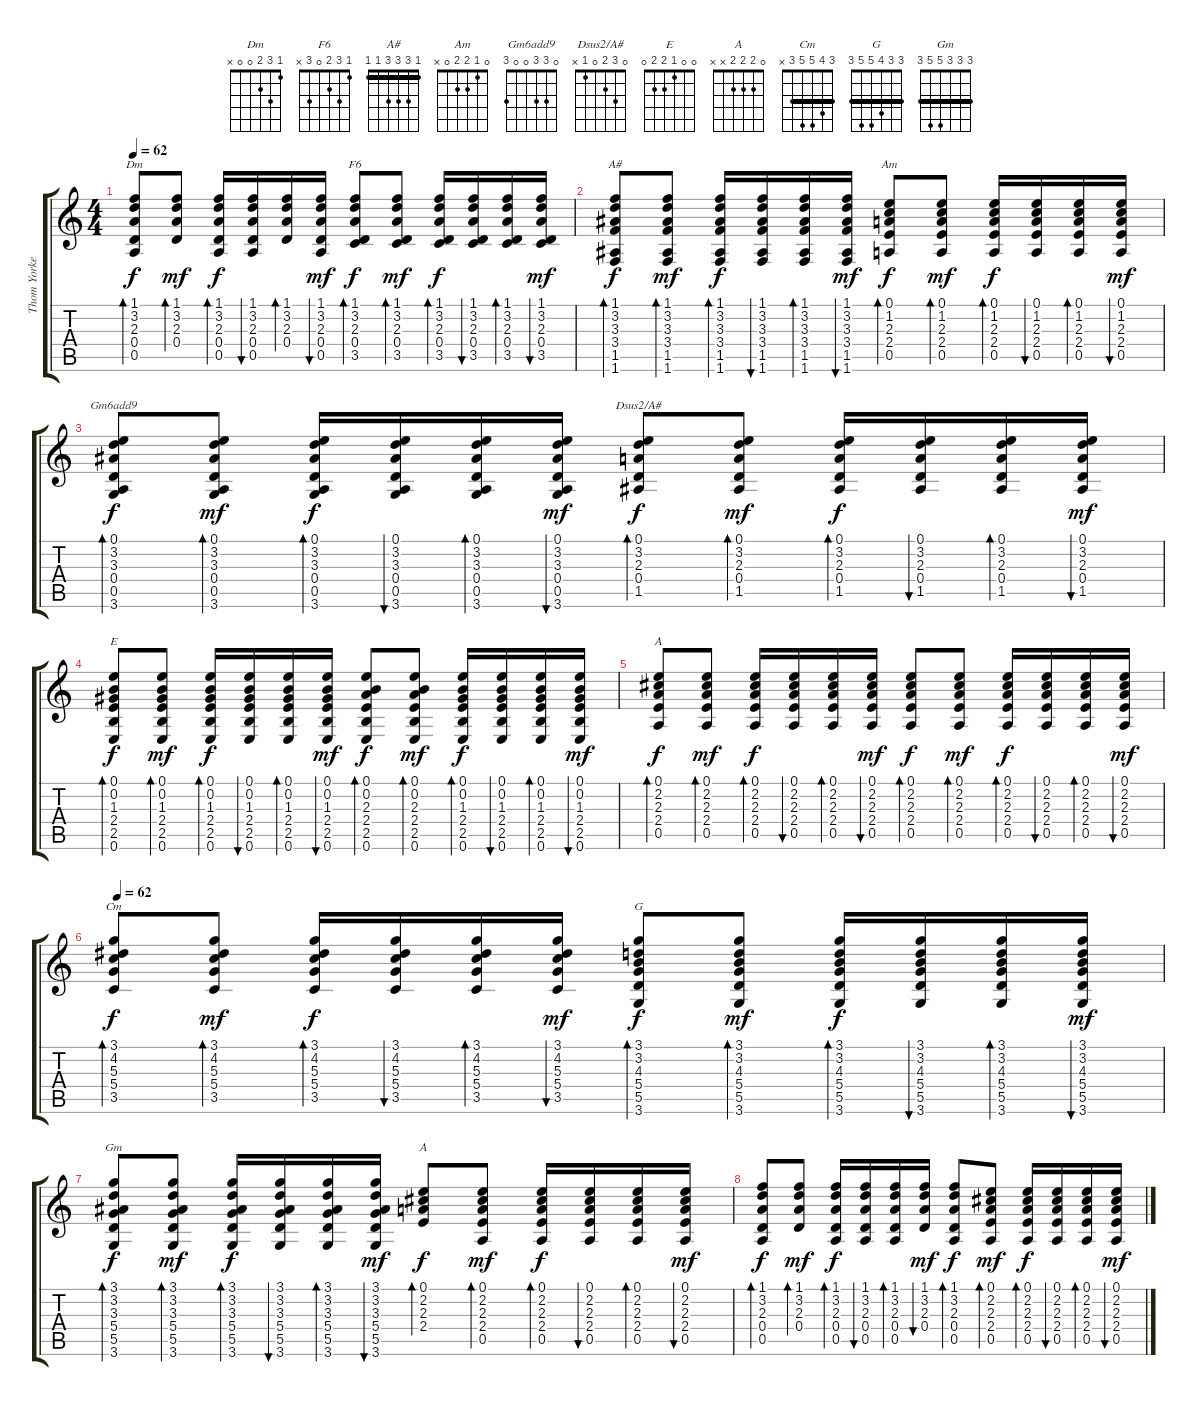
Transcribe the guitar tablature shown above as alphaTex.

\track ("Thom Yorke (acordes)" "Thom Yorke") {instrument acousticguitarsteel}
\staff {score tabs}
\tuning (E4 B3 G3 D3 A2 E2) {hide}
\chord ("Dm" 1 3 2 0 0 x)
\chord ("F6" 1 3 2 0 3 x)
\chord ("A#" 1 3 3 3 1 1) {barre 1}
\chord ("Am" 0 1 2 2 0 x)
\chord ("Gm6add9" 0 3 3 0 0 3)
\chord ("Dsus2/A#" 0 3 2 0 1 x)
\chord ("E" 0 0 1 2 2 0)
\chord ("A" 0 2 2 2 0 x)
\chord ("Cm" 3 4 5 5 3 x) {barre 3}
\chord ("G" 3 3 4 5 5 3) {barre 3}
\chord ("Gm" 3 3 3 5 5 3) {barre 3}
\chord ("A" 0 2 2 2 x x)
\ts (4 4)
\tempo 62
\clef g2
\ks c
(1.1 3.2 2.3 0.4 0.5).8{bd 30 ch "Dm" dy f} (1.1 3.2 2.3 0.4).8{bd 30 dy mf} (1.1 3.2 2.3 0.4 0.5).16{bd 30 dy f} (1.1 3.2 2.3 0.4 0.5).16{bu 30} (1.1 3.2 2.3 0.4).16{bd 30} (1.1 3.2 2.3 0.4 0.5).16{bu 30 dy mf} (1.1 3.2 2.3 0.4 3.5).8{bd 30 ch "F6" dy f} (1.1 3.2 2.3 0.4 3.5).8{bd 30 dy mf} (1.1 3.2 2.3 0.4 3.5).16{bd 30 dy f} (1.1 3.2 2.3 0.4 3.5).16{bu 30} (1.1 3.2 2.3 0.4 3.5).16{bd 30} (1.1 3.2 2.3 0.4 3.5).16{bu 30 dy mf} |
(1.1 3.2 3.3 3.4 1.5 1.6).8{bd 30 ch "A#" dy f} (1.1 3.2 3.3 3.4 1.5 1.6).8{bd 30 dy mf} (1.1 3.2 3.3 3.4 1.5 1.6).16{bd 30 dy f} (1.1 3.2 3.3 3.4 1.5 1.6).16{bu 30} (1.1 3.2 3.3 3.4 1.5 1.6).16{bd 30} (1.1 3.2 3.3 3.4 1.5 1.6).16{bu 30 dy mf} (0.1 1.2 2.3 2.4 0.5).8{bd 30 ch "Am" dy f} (0.1 1.2 2.3 2.4 0.5).8{bd 30 dy mf} (0.1 1.2 2.3 2.4 0.5).16{bd 30 dy f} (0.1 1.2 2.3 2.4 0.5).16{bu 30} (0.1 1.2 2.3 2.4 0.5).16{bd 30} (0.1 1.2 2.3 2.4 0.5).16{bu 30 dy mf} |
(0.1 3.2 3.3 0.4 0.5 3.6).8{bd 30 ch "Gm6add9" dy f} (0.1 3.2 3.3 0.4 0.5 3.6).8{bd 30 dy mf} (0.1 3.2 3.3 0.4 0.5 3.6).16{bd 30 dy f} (0.1 3.2 3.3 0.4 0.5 3.6).16{bu 30} (0.1 3.2 3.3 0.4 0.5 3.6).16{bd 30} (0.1 3.2 3.3 0.4 0.5 3.6).16{bu 30 dy mf} (0.1 3.2 2.3 0.4 1.5).8{bd 30 ch "Dsus2/A#" dy f} (0.1 3.2 2.3 0.4 1.5).8{bd 30 dy mf} (0.1 3.2 2.3 0.4 1.5).16{bd 30 dy f} (0.1 3.2 2.3 0.4 1.5).16{bu 30} (0.1 3.2 2.3 0.4 1.5).16{bd 30} (0.1 3.2 2.3 0.4 1.5).16{bu 30 dy mf} |
(0.1 0.2 1.3 2.4 2.5 0.6).8{bd 30 ch "E" dy f} (0.1 0.2 1.3 2.4 2.5 0.6).8{bd 30 dy mf} (0.1 0.2 1.3 2.4 2.5 0.6).16{bd 30 dy f} (0.1 0.2 1.3 2.4 2.5 0.6).16{bu 30} (0.1 0.2 1.3 2.4 2.5 0.6).16{bd 30} (0.1 0.2 1.3 2.4 2.5 0.6).16{bu 30 dy mf} (0.1 0.2 2.3 2.4 2.5 0.6).8{bd 30 dy f} (0.1 0.2 2.3 2.4 2.5 0.6).8{bd 30 dy mf} (0.1 0.2 1.3 2.4 2.5 0.6).16{bd 30 dy f} (0.1 0.2 1.3 2.4 2.5 0.6).16{bu 30} (0.1 0.2 1.3 2.4 2.5 0.6).16{bd 30} (0.1 0.2 1.3 2.4 2.5 0.6).16{bu 30 dy mf} |
(0.1 2.2 2.3 2.4 0.5).8{bd 30 ch "A" dy f} (0.1 2.2 2.3 2.4 0.5).8{bd 30 dy mf} (0.1 2.2 2.3 2.4 0.5).16{bd 30 dy f} (0.1 2.2 2.3 2.4 0.5).16{bu 30} (0.1 2.2 2.3 2.4 0.5).16{bd 30} (0.1 2.2 2.3 2.4 0.5).16{bu 30 dy mf} (0.1 2.2 2.3 2.4 0.5).8{bd 30 dy f} (0.1 2.2 2.3 2.4 0.5).8{bd 30 dy mf} (0.1 2.2 2.3 2.4 0.5).16{bd 30 dy f} (0.1 2.2 2.3 2.4 0.5).16{bu 30} (0.1 2.2 2.3 2.4 0.5).16{bd 30} (0.1 2.2 2.3 2.4 0.5).16{bu 30 dy mf} |
\tempo 62
(3.1 4.2 5.3 5.4 3.5).8{bd 30 ch "Cm" dy f volume 8} (3.1 4.2 5.3 5.4 3.5).8{bd 30 dy mf} (3.1 4.2 5.3 5.4 3.5).16{bd 30 dy f} (3.1 4.2 5.3 5.4 3.5).16{bu 30} (3.1 4.2 5.3 5.4 3.5).16{bd 30} (3.1 4.2 5.3 5.4 3.5).16{bu 30 dy mf} (3.1 3.2 4.3 5.4 5.5 3.6).8{bd 30 ch "G" dy f} (3.1 3.2 4.3 5.4 5.5 3.6).8{bd 30 dy mf} (3.1 3.2 4.3 5.4 5.5 3.6).16{bd 30 dy f} (3.1 3.2 4.3 5.4 5.5 3.6).16{bu 30} (3.1 3.2 4.3 5.4 5.5 3.6).16{bd 30} (3.1 3.2 4.3 5.4 5.5 3.6).16{bu 30 dy mf} |
(3.1 3.2 3.3 5.4 5.5 3.6).8{bd 30 ch "Gm" dy f} (3.1 3.2 3.3 5.4 5.5 3.6).8{bd 30 dy mf} (3.1 3.2 3.3 5.4 5.5 3.6).16{bd 30 dy f} (3.1 3.2 3.3 5.4 5.5 3.6).16{bu 30} (3.1 3.2 3.3 5.4 5.5 3.6).16{bd 30} (3.1 3.2 3.3 5.4 5.5 3.6).16{bu 30 dy mf} (0.1 2.2 2.3 2.4).8{bd 30 ch "A" dy f} (0.1 2.2 2.3 2.4 0.5).8{bd 30 dy mf} (0.1 2.2 2.3 2.4 0.5).16{bd 30 dy f} (0.1 2.2 2.3 2.4 0.5).16{bu 30} (0.1 2.2 2.3 2.4 0.5).16{bd 30} (0.1 2.2 2.3 2.4 0.5).16{bu 30 dy mf} |
(1.1 3.2 2.3 0.4 0.5).8{bd 30 dy f} (1.1 3.2 2.3 0.4).8{bd 30 dy mf} (1.1 3.2 2.3 0.4 0.5).16{bd 30 dy f} (1.1 3.2 2.3 0.4 0.5).16{bu 30} (1.1 3.2 2.3 0.4 0.5).16{bd 30} (1.1 3.2 2.3 0.4).16{bu 30 dy mf} (1.1 3.2 2.3 0.4 0.5).8{bd 30 dy f} (0.1 2.2 2.3 2.4 0.5).8{bd 30 dy mf} (0.1 2.2 2.3 2.4 0.5).16{bd 30 dy f} (0.1 2.2 2.3 2.4 0.5).16{bu 30} (0.1 2.2 2.3 2.4 0.5).16{bd 30} (0.1 2.2 2.3 2.4 0.5).16{bu 30 dy mf}
